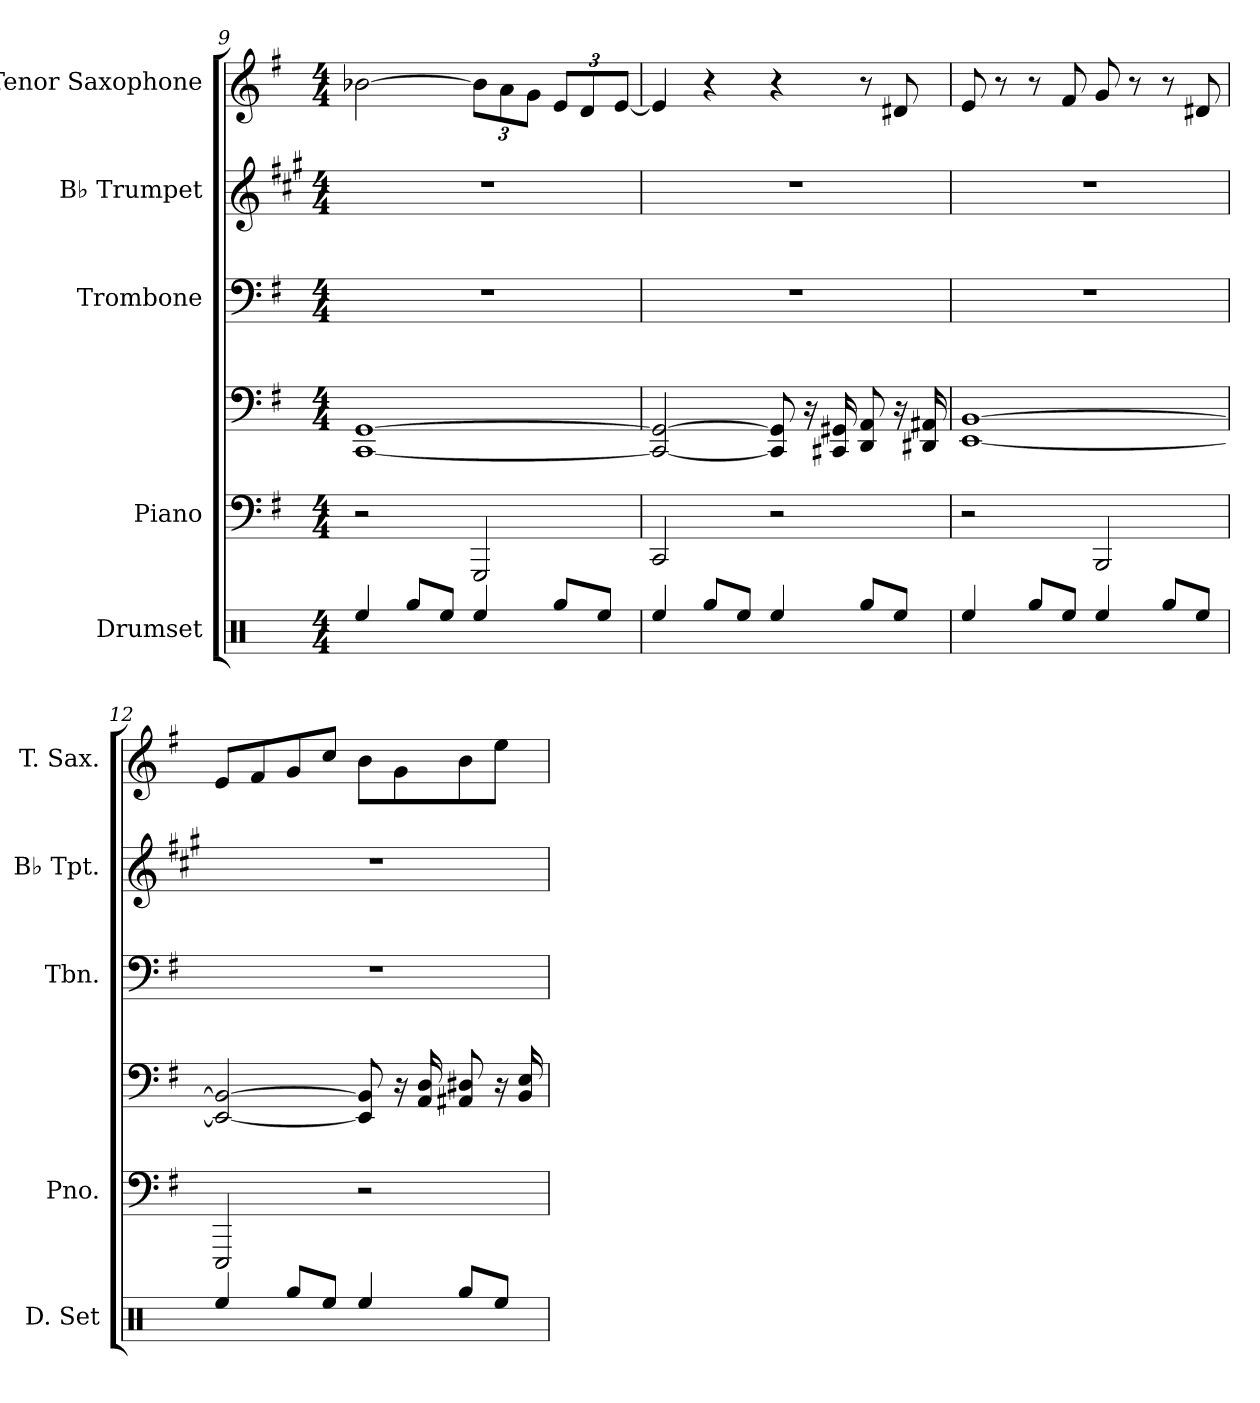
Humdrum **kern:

**kern	**kern	**kern	**kern	**kern	**kern
*part5	*part4	*part4	*part3	*part2	*part1
*staff6	*staff5	*staff4	*staff3	*staff2	*staff1
*I"Drumset	*I"Piano	*	*I"Trombone	*I"B♭ Trumpet	*I"Tenor Saxophone
*I'D. Set	*I'Pno.	*	*I'Tbn.	*I'B♭ Tpt.	*I'T. Sax.
*clefX	*clefF4	*clefF4	*clefF4	*clefG2	*clefG2
*	*	*	*	*ITrd1c2	*ITrd8c14
*k[]	*k[f#]	*k[f#]	*k[f#]	*k[f#]	*k[f#]
*M4/4	*M4/4	*M4/4	*M4/4	*M4/4	*M4/4
=9	=9	=9	=9	=9	=9
4Ree/	2r	[1CC [1GG	1r	1r	[2B-X\
8Rgg/L	.	.	.	.	.
8Ree/J	.	.	.	.	.
*	*	*	*	*	*Xbrackettup
4Ree/	2GGG/	.	.	.	12B-\L]
.	.	.	.	.	12A\
.	.	.	.	.	12G\J
8Rgg/L	.	.	.	.	12E/L
.	.	.	.	.	12D/
8Ree/J	.	.	.	.	.
.	.	.	.	.	[12E/J
!!LO:LB:g=z
=10	=10	=10	=10	=10	=10
4Ree/	2CC/	2CC/_ 2GG/_	1r	1r	4E/]
8Rgg/L	.	.	.	.	4r
8Ree/J	.	.	.	.	.
4Ree/	2r	8CC/] 8GG/]	.	.	4r
.	.	16r	.	.	.
.	.	16CC#X/ 16GG#X/	.	.	.
8Rgg/L	.	8DD/ 8AA/	.	.	8r
8Ree/J	.	16r	.	.	8D#X/
.	.	16DD#X/ 16AA#X/	.	.	.
=11	=11	=11	=11	=11	=11
4Ree/	2r	[1EE [1BB	1r	1r	8E/
.	.	.	.	.	8r
8Rgg/L	.	.	.	.	8r
8Ree/J	.	.	.	.	8F#/
4Ree/	2BBB/	.	.	.	8G/
.	.	.	.	.	8r
8Rgg/L	.	.	.	.	8r
8Ree/J	.	.	.	.	8D#X/
=12	=12	=12	=12	=12	=12
4Ree/	2EEE/	2EE/_ 2BB/_	1r	1r	8E/L
.	.	.	.	.	8F#/
8Rgg/L	.	.	.	.	8G/
8Ree/J	.	.	.	.	8c/J
4Ree/	2r	8EE/] 8BB/]	.	.	8B\L
.	.	16r	.	.	8G\
.	.	16AA/ 16D/	.	.	.
8Rgg/L	.	8AA#X/ 8D#X/	.	.	8B\
8Ree/J	.	16r	.	.	8e\J
.	.	16BB/ 16E/	.	.	.
=	=	=	=	=	=
*-	*-	*-	*-	*-	*-
